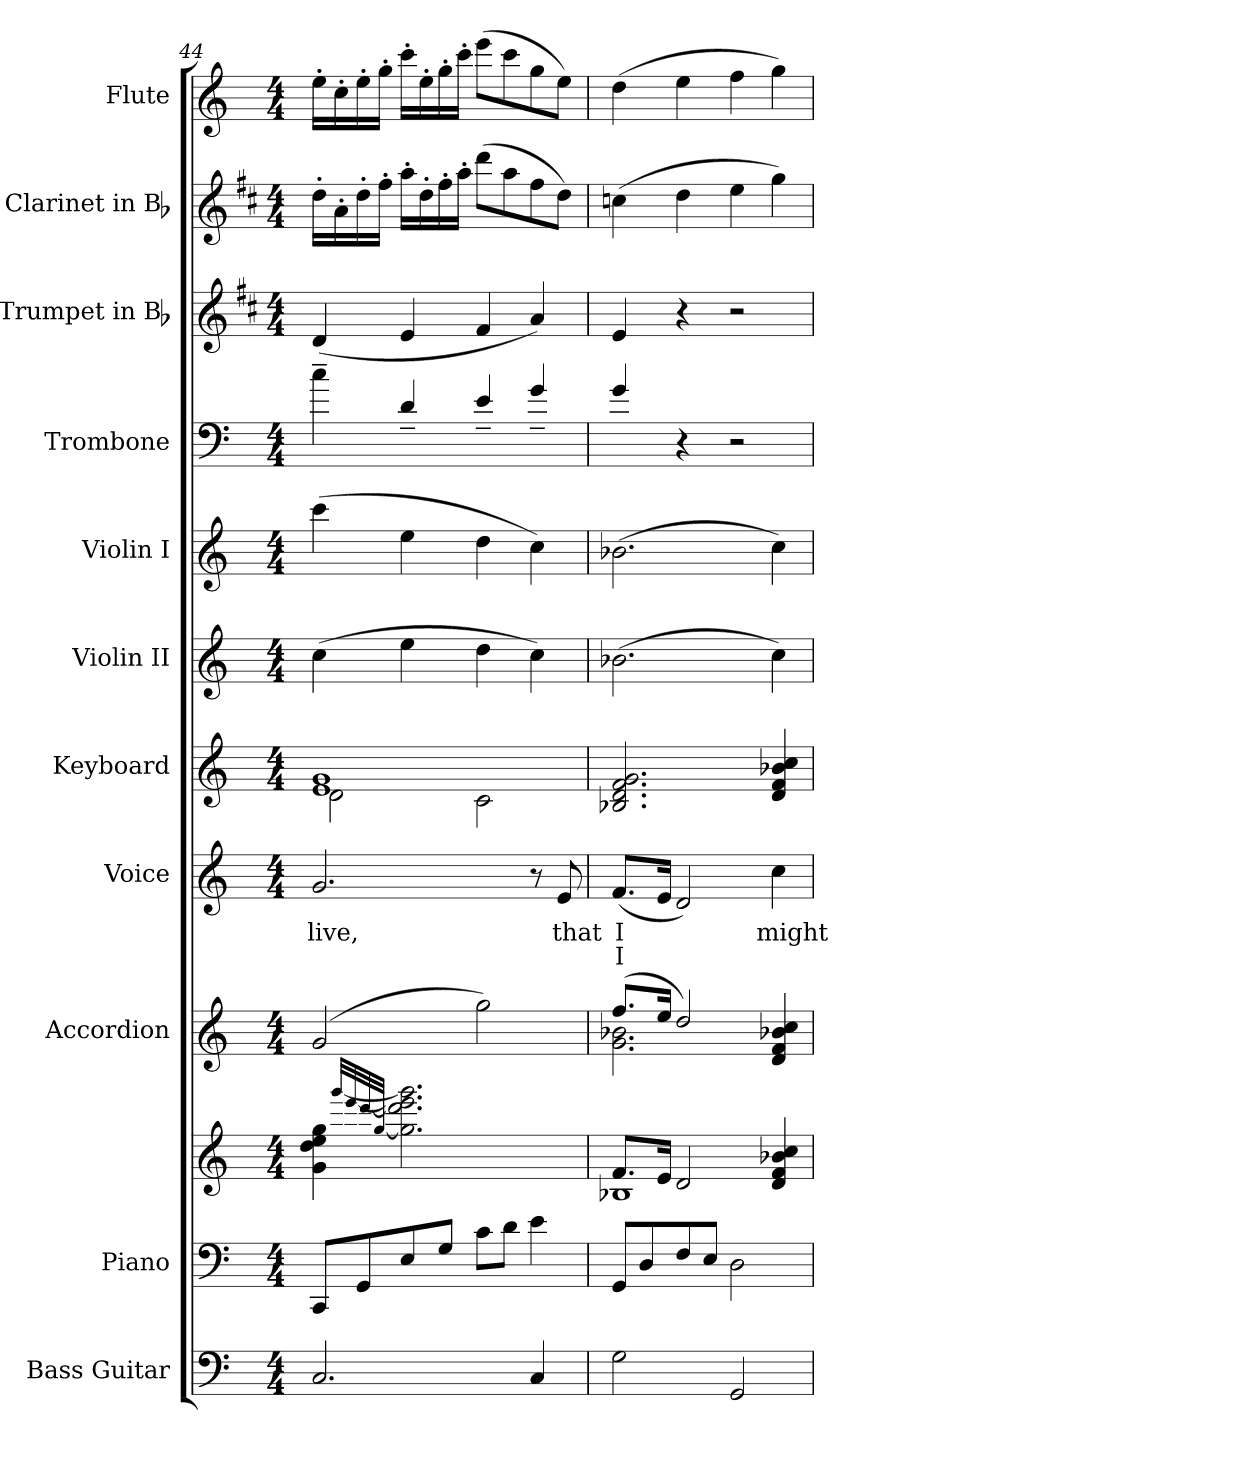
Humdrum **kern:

**kern	**kern	**kern	**kern	**kern	**text	**text	**kern	**kern	**kern	**kern	**kern	**kern	**kern
*part11	*part10	*part10	*part9	*part8	*part8	*part8	*part7	*part6	*part5	*part4	*part3	*part2	*part1
*staff12	*staff11	*staff10	*staff9	*staff8	*staff8	*staff8	*staff7	*staff6	*staff5	*staff4	*staff3	*staff2	*staff1
*I"Bass Guitar	*I"Piano	*	*I"Accordion	*I"Voice	*	*	*I"Keyboard	*I"Violin II	*I"Violin I	*I"Trombone	*I"Trumpet in Bb	*I"Clarinet in Bb	*I"Flute
*I'Bass	*I'Pno.	*	*I'Accord.	*I'Voice	*	*	*I'Kbd.	*I'Vln. II	*I'Vln. I	*I'Tbn.	*I'Tpt.	*I'Cl.	*I'Fl.
!!LO:PB:g=z
*clefF4	*clefF4	*clefG2	*clefG2	*clefG2	*	*	*clefG2	*clefG2	*clefG2	*clefF4	*clefG2	*clefG2	*clefG2
*ITrd7c12	*	*	*	*	*	*	*	*	*	*ITrd8c14	*ITrd1c2	*ITrd1c2	*
*k[]	*k[]	*k[]	*k[]	*k[]	*	*	*k[]	*k[]	*k[]	*k[]	*k[]	*k[]	*k[]
*C:	*C:	*C:	*C:	*C:	*	*	*C:	*C:	*C:	*C:	*C:	*C:	*C:
*M4/4	*M4/4	*M4/4	*M4/4	*M4/4	*	*	*M4/4	*M4/4	*M4/4	*M4/4	*M4/4	*M4/4	*M4/4
=44	=44	=44	=44	=44	=44	=44	=44	=44	=44	=44	=44	=44	=44
!	!	!	!	!	!LO:LY:b:color=#000000	!	!	!	!	!	!	!	!
*	*	*	*	*	*	*	*^	*	*	*	*	*	*
2.CCi/	8CCi/L	4gi\ 4ddi 4eei 4ggi	(2gi/	2.gi/	live,	.	1ei 1gi	2di\	(4cci\	(4ccci\	4c~i\	(4ci/	16cc'i\LL	16ee'i\LL
.	.	.	.	.	.	.	.	.	.	.	.	.	16g'i\	16cc'i\
.	8GGi/	.	.	.	.	.	.	.	.	.	.	.	16cc'i\	16ee'i\
.	.	.	.	.	.	.	.	.	.	.	.	.	16ee'i\JJ	16gg'i\JJ
.	.	[<32qgggi/LLL	.	.	.	.	.	.	.	.	.	.	.	.
.	.	[<32qeeei/	.	.	.	.	.	.	.	.	.	.	.	.
.	.	[<32qdddi/	.	.	.	.	.	.	.	.	.	.	.	.
.	.	[<32qggi/JJJ	.	.	.	.	.	.	.	.	.	.	.	.
.	8Ei/	2.ggi\] 2.dddi] 2.eeei] 2.gggi]	.	.	.	.	.	.	4eei\	4eei\	4D~i/	4di/	16gg'i\LL	16ccc'i\LL
.	.	.	.	.	.	.	.	.	.	.	.	.	16cc'i\	16ee'i\
.	8Gi/J	.	.	.	.	.	.	.	.	.	.	.	16ee'i\	16gg'i\
.	.	.	.	.	.	.	.	.	.	.	.	.	16gg'i\JJ	16ccc'i\JJ
.	8ci\L	.	2ggi\)	.	.	.	.	2ci\	4ddi\	4ddi\	4E~i/	4ei/	(8ccci\L	(8eeei\L
.	8di\J	.	.	.	.	.	.	.	.	.	.	.	8ggi\	8ccci\
4CCi/	4ei\	.	.	8r	.	.	.	.	4cci\)	4cci\)	4G~i/	4gi/)	8eei\	8ggi\
!	!	!	!	!	!LO:LY:b:color=#000000	!	!	!	!	!	!	!	!	!
.	.	.	.	8ei/	that	.	.	.	.	.	.	.	8cci\J)	8eei\J)
*	*	*	*	*	*	*	*v	*v	*	*	*	*	*	*
=45	=45	=45	=45	=45	=45	=45	=45	=45	=45	=45	=45	=45	=45
*	*	*^	*^	*	*	*	*	*	*	*	*	*	*
!	!	!	!	!	!	!	!LO:LY:b:color=#000000	!LO:LY:b:color=#000000	!	!	!	!	!	!	!
2GGi\	8GGi/L	8.fi/L	1B-Xi	(8.ffi/L	2.gi\ 2.b-Xi	(8.fi/L	I	I	2.B-Xi/ 2.di 2.fi 2.gi	(2.b-Xi\	(2.b-Xi\	4Gi/	4di/	(4b-Xi\	(4ddi\
.	8Di/	.	.	.	.	.	.	.	.	.	.	.	.	.	.
.	.	16ei/Jk	.	16eei/Jk	.	16ei/Jk	.	.	.	.	.	.	.	.	.
.	8Fi/	2di/	.	2ddi/)	.	2di/)	.	.	.	.	.	4r	4r	4cci\	4eei\
.	8Ei/J	.	.	.	.	.	.	.	.	.	.	.	.	.	.
2GGGi/	2Di\	.	.	.	.	.	.	.	.	.	.	2r	2r	4ddi\	4ffi\
!	!	!	!	!	!	!	!LO:LY:b:color=#000000	!	!	!	!	!	!	!	!
.	.	4di/ 4fi 4b-Xi 4cci	.	4di/ 4fi 4b-Xi 4cci	4ryy	4cci\	might	.	4di/ 4fi 4b-Xi 4cci	4cci\)	4cci\)	.	.	4ffi\)	4ggi\)
*	*	*v	*v	*	*	*	*	*	*	*	*	*	*	*	*
*	*	*	*v	*v	*	*	*	*	*	*	*	*	*	*
=	=	=	=	=	=	=	=	=	=	=	=	=	=
*-	*-	*-	*-	*-	*-	*-	*-	*-	*-	*-	*-	*-	*-
